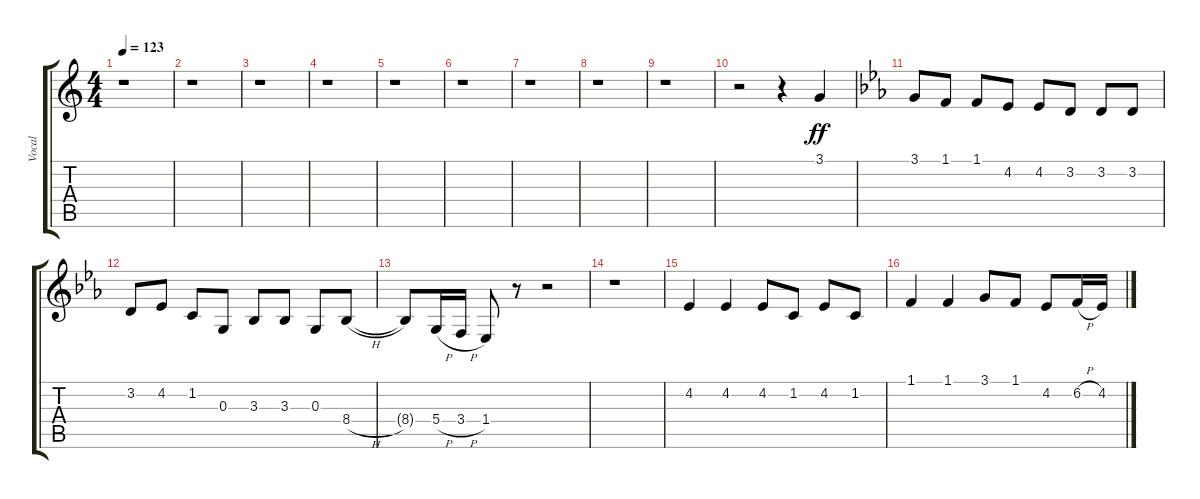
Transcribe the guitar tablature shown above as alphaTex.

\track ("Vocal" "Vocal") {instrument tenorsax}
\staff {score tabs}
\tuning (E4 B3 G3 D3 A2 E2) {hide}
\ts (4 4)
\tempo 123
\clef g2
\ks c
r.1{dy ff instrument tenorsax} |
r.1 |
r.1 |
r.1 |
r.1 |
r.1 |
r.1 |
r.1 |
r.1 |
r.2 r.4 3.1.4 |
\ks eb
3.1.8 1.1.8 1.1.8 4.2.8 4.2.8 3.2.8 3.2.8 3.2.8 |
3.2.8 4.2.8 1.2.8 0.3.8 3.3.8 3.3.8 0.3.8 8.4{h}.8 |
8.4{t}.8 5.4{h}.16 3.4{h}.16 1.4.8 r.8 r.2 |
r.1 |
4.2.4 4.2.4 4.2.8 1.2.8 4.2.8 1.2.8 |
1.1.4 1.1.4 3.1.8 1.1.8 4.2.8 6.2{h}.16 4.2{h}.16
